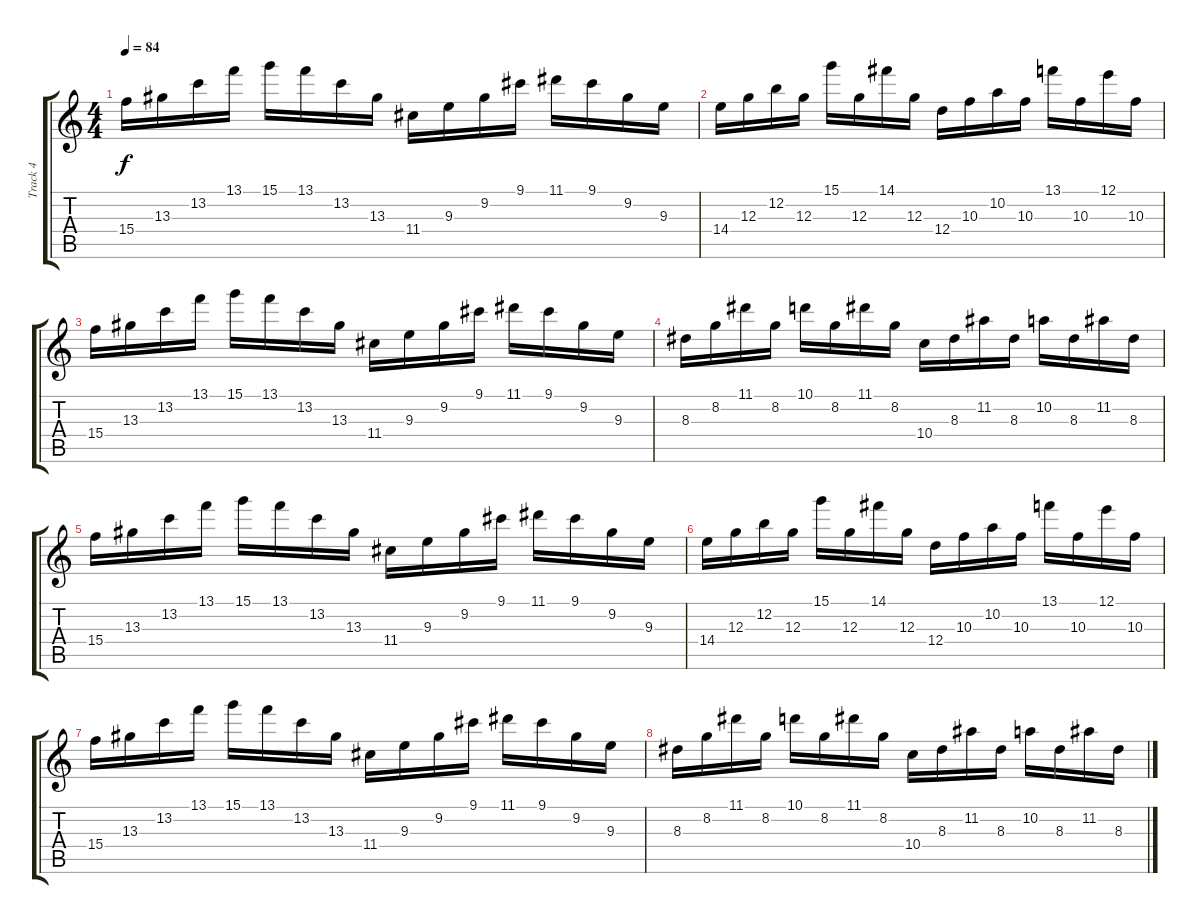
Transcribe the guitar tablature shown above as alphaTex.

\track ("Track 4" "Track 4") {instrument distortionguitar}
\staff {score tabs}
\tuning (E4 B3 G3 D3 A2 E2) {hide}
\ts (4 4)
\tempo 84
\clef g2
\ks c
15.4.16{dy f} 13.3.16 13.2.16 13.1.16 15.1.16 13.1.16 13.2.16 13.3.16 11.4.16 9.3.16 9.2.16 9.1.16 11.1.16 9.1.16 9.2.16 9.3.16 |
14.4.16 12.3.16 12.2.16 12.3.16 15.1.16 12.3.16 14.1.16 12.3.16 12.4.16 10.3.16 10.2.16 10.3.16 13.1.16 10.3.16 12.1.16 10.3.16 |
15.4.16 13.3.16 13.2.16 13.1.16 15.1.16 13.1.16 13.2.16 13.3.16 11.4.16 9.3.16 9.2.16 9.1.16 11.1.16 9.1.16 9.2.16 9.3.16 |
8.3.16 8.2.16 11.1.16 8.2.16 10.1.16 8.2.16 11.1.16 8.2.16 10.4.16 8.3.16 11.2.16 8.3.16 10.2.16 8.3.16 11.2.16 8.3.16 |
15.4.16 13.3.16 13.2.16 13.1.16 15.1.16 13.1.16 13.2.16 13.3.16 11.4.16 9.3.16 9.2.16 9.1.16 11.1.16 9.1.16 9.2.16 9.3.16 |
14.4.16 12.3.16 12.2.16 12.3.16 15.1.16 12.3.16 14.1.16 12.3.16 12.4.16 10.3.16 10.2.16 10.3.16 13.1.16 10.3.16 12.1.16 10.3.16 |
15.4.16 13.3.16 13.2.16 13.1.16 15.1.16 13.1.16 13.2.16 13.3.16 11.4.16 9.3.16 9.2.16 9.1.16 11.1.16 9.1.16 9.2.16 9.3.16 |
8.3.16 8.2.16 11.1.16 8.2.16 10.1.16 8.2.16 11.1.16 8.2.16 10.4.16 8.3.16 11.2.16 8.3.16 10.2.16 8.3.16 11.2.16 8.3.16
